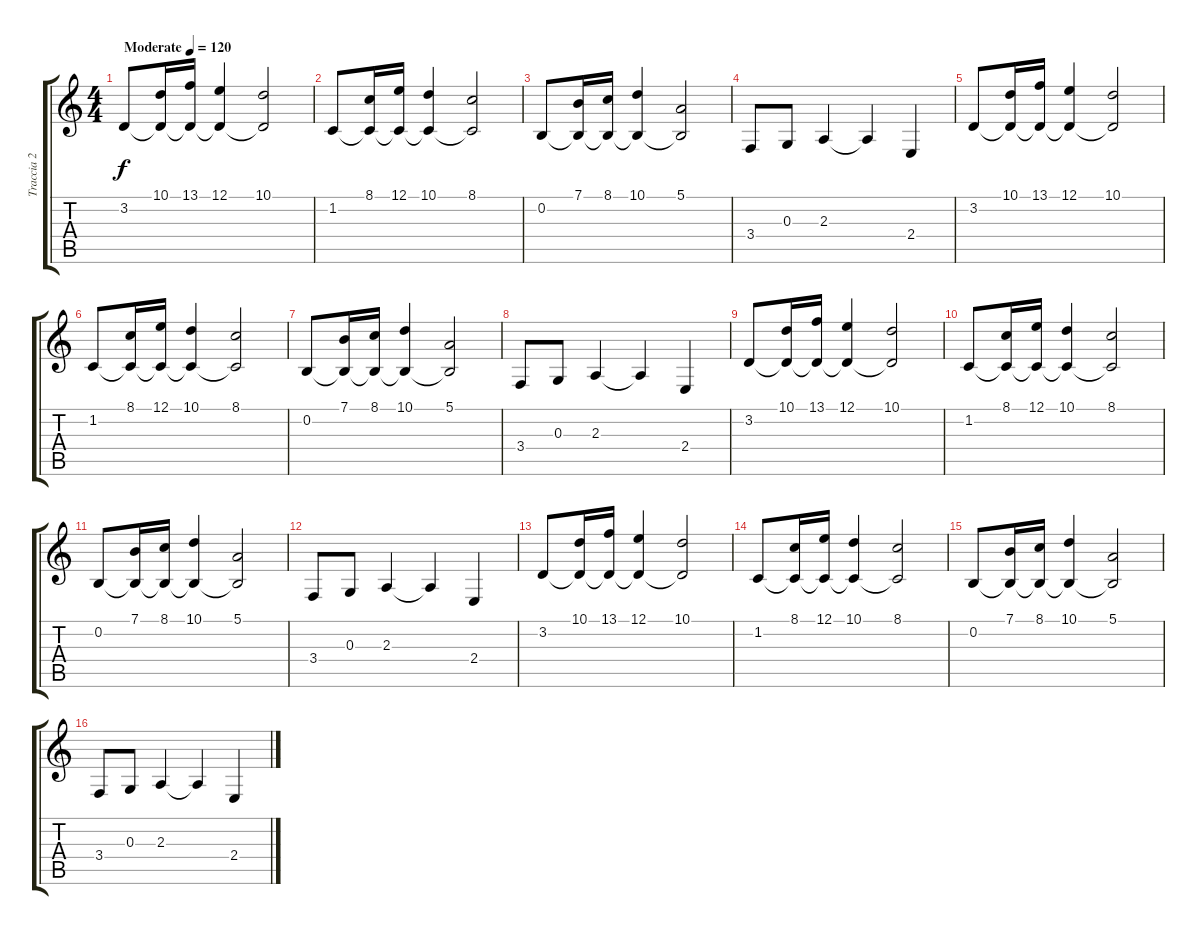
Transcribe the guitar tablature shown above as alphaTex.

\track ("Traccia 2" "Traccia 2") {instrument lead5charang}
\staff {score tabs}
\tuning (E4 B3 G3 D3 A2 E2) {hide}
\ts (4 4)
\tempo (120 "Moderate")
\clef g2
\ks c
3.2.8{dy f instrument lead5charang} (10.1 3.2{t}).16 (13.1 3.2{t}).16 (12.1 3.2{t}).4 (10.1 3.2{t}).2 |
1.2.8 (8.1 1.2{t}).16 (12.1 1.2{t}).16 (10.1 1.2{t}).4 (8.1 1.2{t}).2 |
0.2.8 (7.1 0.2{t}).16 (8.1 0.2{t}).16 (10.1 0.2{t}).4 (5.1 0.2{t}).2 |
3.4.8 0.3.8 2.3.4 2.3{t}.4 2.4.4 |
3.2.8 (10.1 3.2{t}).16 (13.1 3.2{t}).16 (12.1 3.2{t}).4 (10.1 3.2{t}).2 |
1.2.8 (8.1 1.2{t}).16 (12.1 1.2{t}).16 (10.1 1.2{t}).4 (8.1 1.2{t}).2 |
0.2.8 (7.1 0.2{t}).16 (8.1 0.2{t}).16 (10.1 0.2{t}).4 (5.1 0.2{t}).2 |
3.4.8 0.3.8 2.3.4 2.3{t}.4 2.4.4 |
3.2.8 (10.1 3.2{t}).16 (13.1 3.2{t}).16 (12.1 3.2{t}).4 (10.1 3.2{t}).2 |
1.2.8 (8.1 1.2{t}).16 (12.1 1.2{t}).16 (10.1 1.2{t}).4 (8.1 1.2{t}).2 |
0.2.8 (7.1 0.2{t}).16 (8.1 0.2{t}).16 (10.1 0.2{t}).4 (5.1 0.2{t}).2 |
3.4.8 0.3.8 2.3.4 2.3{t}.4 2.4.4 |
3.2.8 (10.1 3.2{t}).16 (13.1 3.2{t}).16 (12.1 3.2{t}).4 (10.1 3.2{t}).2 |
1.2.8 (8.1 1.2{t}).16 (12.1 1.2{t}).16 (10.1 1.2{t}).4 (8.1 1.2{t}).2 |
0.2.8 (7.1 0.2{t}).16 (8.1 0.2{t}).16 (10.1 0.2{t}).4 (5.1 0.2{t}).2 |
3.4.8 0.3.8 2.3.4 2.3{t}.4 2.4.4
